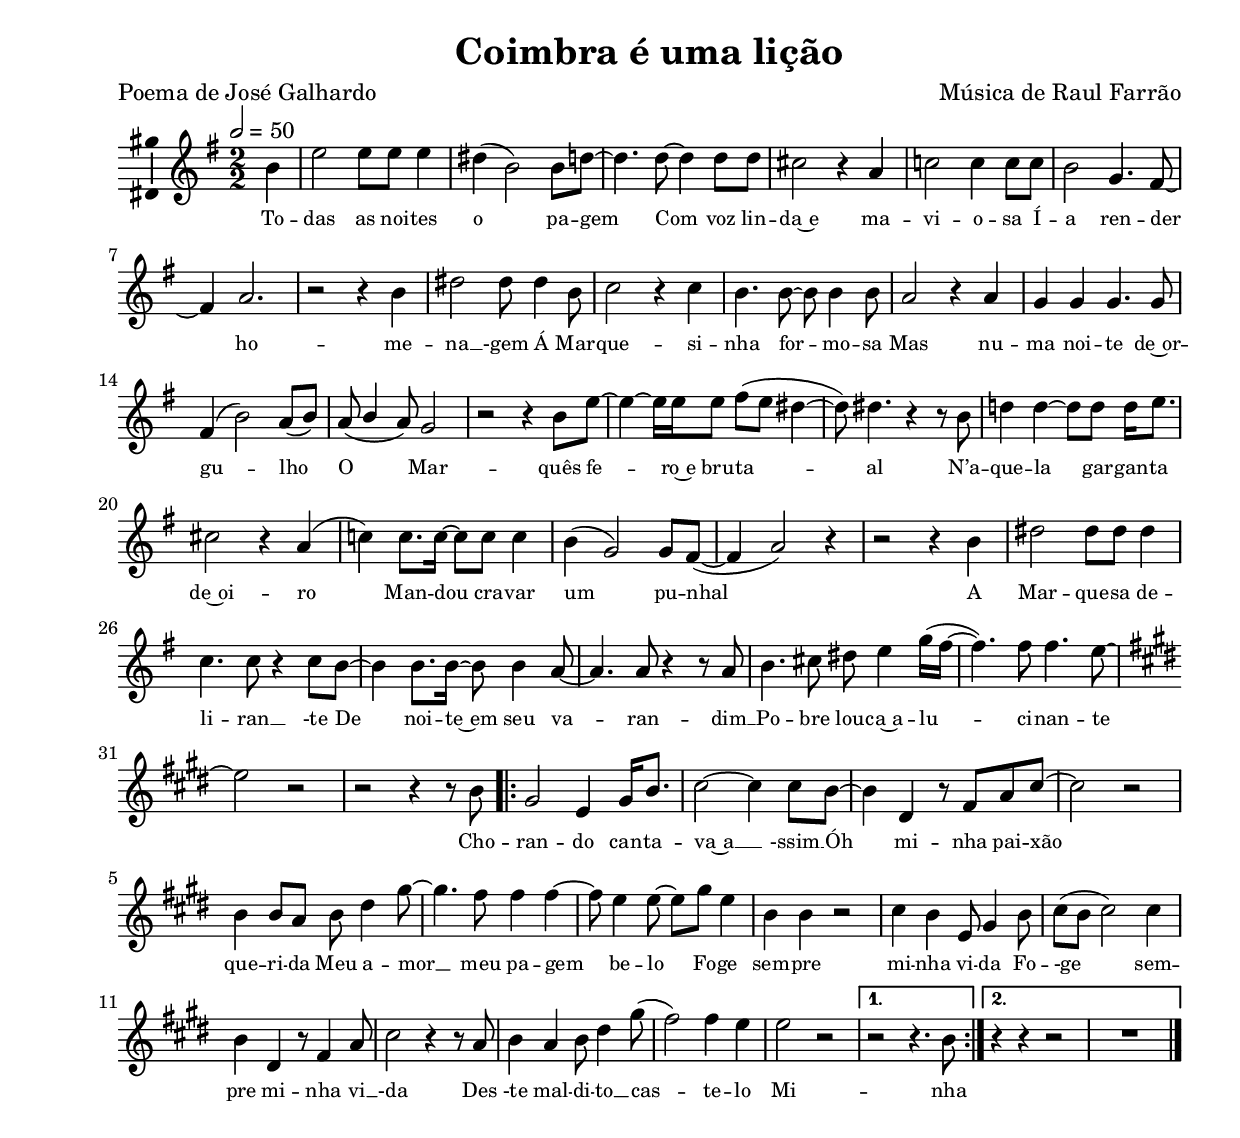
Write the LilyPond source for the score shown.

% Coimbra é uma Lição
% Gravado por Joan Josep Ordinas Rosa <jordinas@gmail.com> 

\version "2.12.3"

% Coimbra é uma Lição
% Engraved by Joan Josep Ordinas Rosa <jordinas@gmail.com> 

\version "2.12.3"

\include "portugues.ly"

%%%%%%%%%%%%%%%%%%%%%%%%%%%%%%%%%%%%%%%%%%%%%%%%%%%%%%%%%%%%%%%%%%%%%%%%
% Formato
%%%%%%%%%%%%%%%%%%%%%%%%%%%%%%%%%%%%%%%%%%%%%%%%%%%%%%%%%%%%%%%%%%%%%%%%

\paper {
  #(set-paper-size "a4")
  top-margin = 15\mm
  bottom-margin = 15\mm
  left-margin = 20\mm
  line-width =  180\mm
  ragged-bottom = ##t
}

%%%%%%%%%%%%%%%%%%%%%%%%%%%%%%%%%%%%%%%%%%%%%%%%%%%%%%%%%%%%%%%%%%%%%%%%
% Cabeçallo
%%%%%%%%%%%%%%%%%%%%%%%%%%%%%%%%%%%%%%%%%%%%%%%%%%%%%%%%%%%%%%%%%%%%%%%%

\header {
  title = "Coimbra é uma lição"
  composer = "Música de Raul Farrão"
  poet = "Poema de José Galhardo"
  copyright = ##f
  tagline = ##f
}

%%%%%%%%%%%%%%%%%%%%%%%%%%%%%%%%%%%%%%%%%%%%%%%%%%%%%%%%%%%%%%%%%%%%%%%%
% Pauta, Tablatura 
%%%%%%%%%%%%%%%%%%%%%%%%%%%%%%%%%%%%%%%%%%%%%%%%%%%%%%%%%%%%%%%%%%%%%%%%

Pauta = {
  \clef treble
  \key mi \minor
  \numericTimeSignature
  \time 2/2
  \tempo 2 = 50
}

Tablatura = {
  \clef tab
  \key mi \minor
  \numericTimeSignature
  \time 2/2
  \tempo 2 = 50
}

%%%%%%%%%%%%%%%%%%%%%%%%%%%%%%%%%%%%%%%%%%%%%%%%%%%%%%%%%%%%%%%%%%%%%%%%
% Macros
%%%%%%%%%%%%%%%%%%%%%%%%%%%%%%%%%%%%%%%%%%%%%%%%%%%%%%%%%%%%%%%%%%%%%%%%

DalSegno = {
  \once \override Score.RehearsalMark #'break-visibility = #begin-of-line-invisible
  \once \override Score.RehearsalMark #'self-alignment-X = #RIGHT  
  \once \override Score.RehearsalMark #'font-size = #-1
  \mark \markup { \italic \bold "D.S." }
}

% EOF


% Fado Pagem
% Gravado por Joan Josep Ordinas Rosa <jordinas@gmail.com> 

\version "2.12.3"

%%%%%%%%%%%%%%%%%%%%%%%%%%%%%%%%%%%%%%%%%%%%%%%%%%%%%%%%%%%%%%%%%%%%%%%%
% Letra
%%%%%%%%%%%%%%%%%%%%%%%%%%%%%%%%%%%%%%%%%%%%%%%%%%%%%%%%%%%%%%%%%%%%%%%%

Letra = \lyricmode {
% A 1
  % Todas as noites o pagem
  To -- das as noi -- tes o pa -- gem
  % Com voz linda e maviosa
  Com voz lin -- da~e ma -- vi -- o -- sa
  % Ía render homenagem
  Í -- a ren -- der ho -- me -- na __  -gem
  % Á Marquesinha formosa
  Á Mar -- que -- si -- nha for -- mo -- sa

  % Mas numa noite de orgulho
  Mas nu -- ma noi -- te de~or -- gu -- lho
  % O Marquês fero e brutal
  O Mar -- quês fe -- ro~e bru -- ta -- al
  % N’aquela garganta de oiro
  N’a -- que -- la gar -- gan -- ta de~oi -- ro
  % Mandou cravar um punhal
  Man -- dou cra -- var um pu -- nhal

  % A Marquesa delirante
  A Mar -- que -- sa de -- li -- ran __ -te
  % De noite em seu varandim
  De noi -- te~em seu va -- ran -- dim __
  % Pobre louca alucinante
  Po -- bre lou -- ca~a -- lu -- ci -- nan -- te
  % Chorando, cantava assim:
  Cho -- ran -- do can -- ta -- va~a __ -ssim __

  % Óh minha paixão querida
  Óh mi -- nha pai -- xão que -- ri -- da
  % Meu amor meu pagem belo
  Meu a -- mor __ meu pa -- gem be -- lo
  % Foge sempre minha vida
  Fo -- ge sem -- pre mi -- nha vi -- da
  % Foge sempre minha vida
  Fo -- -ge sem -- pre mi -- nha vi __ -da
  % Deste maldito castelo
  Des -te mal -- di -- to __ cas -- te -- lo

  % Minha paixão querida
  Mi -- nha pai __ -xão que -- ri -- da
  % Meu amor meu pagem belo
  Meu a -- mor __ meu pa -- gem be -- lo
  % Foge sempre minha vida
  Fo~o -- ge se~em -- pre __ mi -- nha vi -- da
  % Deste maldito castelo
  Des -- te mal -- di -- to cas -- te -- lo
}

Strofe = \markup {
  \column {
    \line { Todas as noites o pagem }
    \line { Com voz linda e maviosa }
    \line { Ía render homenagem }
    \line { Á Marquesinha formosa }
    \null

    \line { Mas numa noite de orgulho }
    \line { O Marquês fero e brutal }
    \line { N’aquela garganta d’oiro }
    \line { Mandou cravar um punhal }
    \null
  %}
  %\column {
    \line { A Marquesa delirante }
    \line { De noite em seu varandim }
    \line { Pobre louca alucinante }
    \line { Chorando, cantava assim: }
    \null

    \line { Óh minha paixão querida }
    \line { Meu amor meu pagem belo }
    \line { Foge sempre minha vida }
    \line { Foge sempre minha vida }
    \line { Deste maldito castelo }
    \null
  %}
    \line { Óh minha paixão querida }
    \line { Meu amor meu pagem belo }
    \line { Foge sempre minha vida }
    \line { Deste maldito castelo }
  }
}

% EOF

% Coimbra é uma Lição
% Gravado por Joan Josep Ordinas Rosa <jordinas@gmail.com> 

\version "2.12.3"

\include "portugues.ly"

%%%%%%%%%%%%%%%%%%%%%%%%%%%%%%%%%%%%%%%%%%%%%%%%%%%%%%%%%%%%%%%%%%%%%%%%
% Melodia
%%%%%%%%%%%%%%%%%%%%%%%%%%%%%%%%%%%%%%%%%%%%%%%%%%%%%%%%%%%%%%%%%%%%%%%%

Melodia = \relative do' {
  \partial 4 si'4  % anacrusis

  % Menor
  \repeat volta 2 {
    mi4 mi mi mi
    res2. si4
    re4 re re re
    dos2. si4

    % 5
    do!4 do do do
    si2 sol2
    fas4 la2.~
    la2 r4 si4

    % 9
    res4 res res res
    do2. do4
    si4 si si si
  }
  \alternative {
    {
      la2. la4

      % 13
      sol4 sol sol sol
      fas2 si2
      la4 sol2.~
      sol2 r4 si4
    }
    {
      \set Staff.voltaSpannerDuration = #(ly:make-moment 1 1)
      la2. si4

      % 29
      si4 dos4 res mi4
      sol2 fas
      \bar "||"
      \key mi \major
      mi1~
      mi2 r4 dos4
      \unset Staff.voltaSpannerDuration
    }
  }

  % Maior
  \mark \markup { \fontsize #-2 \musicglyph #"scripts.segno" }
  \set Score.currentBarNumber = #1
  % 1
  \set Score.repeatCommands = #'(start-repeat)
  si4 mi, sols si
  dos2. do4
  si4 res, fas la
  dos2. do4

  % 5
  si4 la si res4
  \set Score.repeatCommands = #'((volta "1, 3"))
  sols2. fas4
  fas4 mi sols mi
  si2. dos4
  \set Score.repeatCommands = #'((volta #f) end-repeat)
  %
  \set Score.repeatCommands = #'((volta #f) (volta "2") end-repeat)
  sols'2 fas
  mi1~
  mi2.  dos4
  \DalSegno 
  \set Score.repeatCommands = #'((volta #f) end-repeat)
  %
  \set Staff.voltaSpannerDuration = #(ly:make-moment 1 1)
  \set Score.repeatCommands = #'((volta #f) (volta "4") end-repeat)
  sols'2 fas
  mi1~
  \set Score.repeatCommands = #'((volta #f))
  mi2 r2
  R1
  \bar "|."
}

Breaks = \notemode {
  \partial 4 s4
  \repeat unfold 4 { s1 * 4 \break }
  s1 * 5 \break
  \repeat unfold 2 { s1 * 4 \break }
}

%%%%%%%%%%%%%%%%%%%%%%%%%%%%%%%%%%%%%%%%%%%%%%%%%%%%%%%%%%%%%%%%%%%%%%%%

BreaksT = \notemode {
  \partial 4 s4
  \repeat unfold 11 { s1 * 4 \break }
}

Transcriçao = \relative do' {
  \partial 4 si'4  % anacrusis

  % Menor
  % 1
  mi2 mi8 mi mi4
  res4( si2) si8 re~
  re4. re8~ re4 re8 re
  dos2 r4 la

  % 5
  do!2 do4 do8 do
  si2 sol4. fas8~
  fas4 la2.
  r2 r4 si

  % 9
  res2 res8 res4 si8
  do2 r4 do
  si4. si8~ si si4 si8
  la2 r4 la

  % 13
  sol4 sol sol4. sol8
  fas4( si2) la8( si) 
  la8( \stemUp si4 \stemNeutral la8) sol2
  r2 r4 si8 mi~

  % 17
  mi4~ mi16 mi mi8 fas( mi res4~
  res8) res4. r4 r8 si
  re!4 re~ re8[ re] re16 mi8.
  dos2 r4 la(

  % 21
  do!4) do8. do16~ do8 do do4
  si4( sol2) sol8 fas(~
  fas4 la2) r4
  r2 r4 si

  % 25
  res2 res8 res res4
  do4. do8 r4 do8 si~
  si4 si8. si16~ si8 si4 la8~
  la4. la8 r4 r8 la

  % 29
  si4. dos8 res mi4 sol16( fas~
  fas4.) fas8 fas4. mi8~
  \key mi \major
  mi2 r2
  r2 r4 r8 si

  \set Score.currentBarNumber = #1
  \repeat volta 2 {
    % Maior
    % 1
    sols2 mi4 sols16 si8.
    dos2~ dos4 dos8 si8~
    si4 res, r8 fas8 la dos~
    dos2 r2

    % 5
    si4 si8 la si res4 sols8~
    sols4. fas8 fas4 fas4~
    fas8 mi4 mi8~ mi8 sols mi4
    si4 si r2

    % 9
    dos4 si mi,8 sols4 si8
    dos8( si dos2) dos4
    si res, r8 fas4 la8
    dos2 r4 r8 la8

    % 13
    si4 la si8 res4 sols8(
    fas2) fas4 mi
    mi2 r2
  }
  \alternative {
    {
      r2 r4. si8
    }
    {
      r4 r4 r2 R1
      \bar "|."
    }
  }
}

% EOF


%%%%%%%%%%%%%%%%%%%%%%%%%%%%%%%%%%%%%%%%%%%%%%%%%%%%%%%%%%%%%%%%%%%%%%%%
%  Versão para voz
%%%%%%%%%%%%%%%%%%%%%%%%%%%%%%%%%%%%%%%%%%%%%%%%%%%%%%%%%%%%%%%%%%%%%%%%

%#(set-global-staff-size 14)

\score {
  \new Staff <<
    \Pauta
    \new Voice = "Voz" \with {		% melodia
      \consists "Ambitus_engraver"
    } {
      \Transcriçao
    }
    \new Lyrics \lyricsto "Voz" {	% letra
      %\override Lyrics . LyricSpace #'minimum-distance = #1.0
      \Letra
    }
  >>
  \layout {
    \context { \Lyrics
      fontSize = #-2
    }
    indent = 0.0\cm
  }
  %\midi { }
}

\pageBreak
\markup { \Strofe }

% EOF
